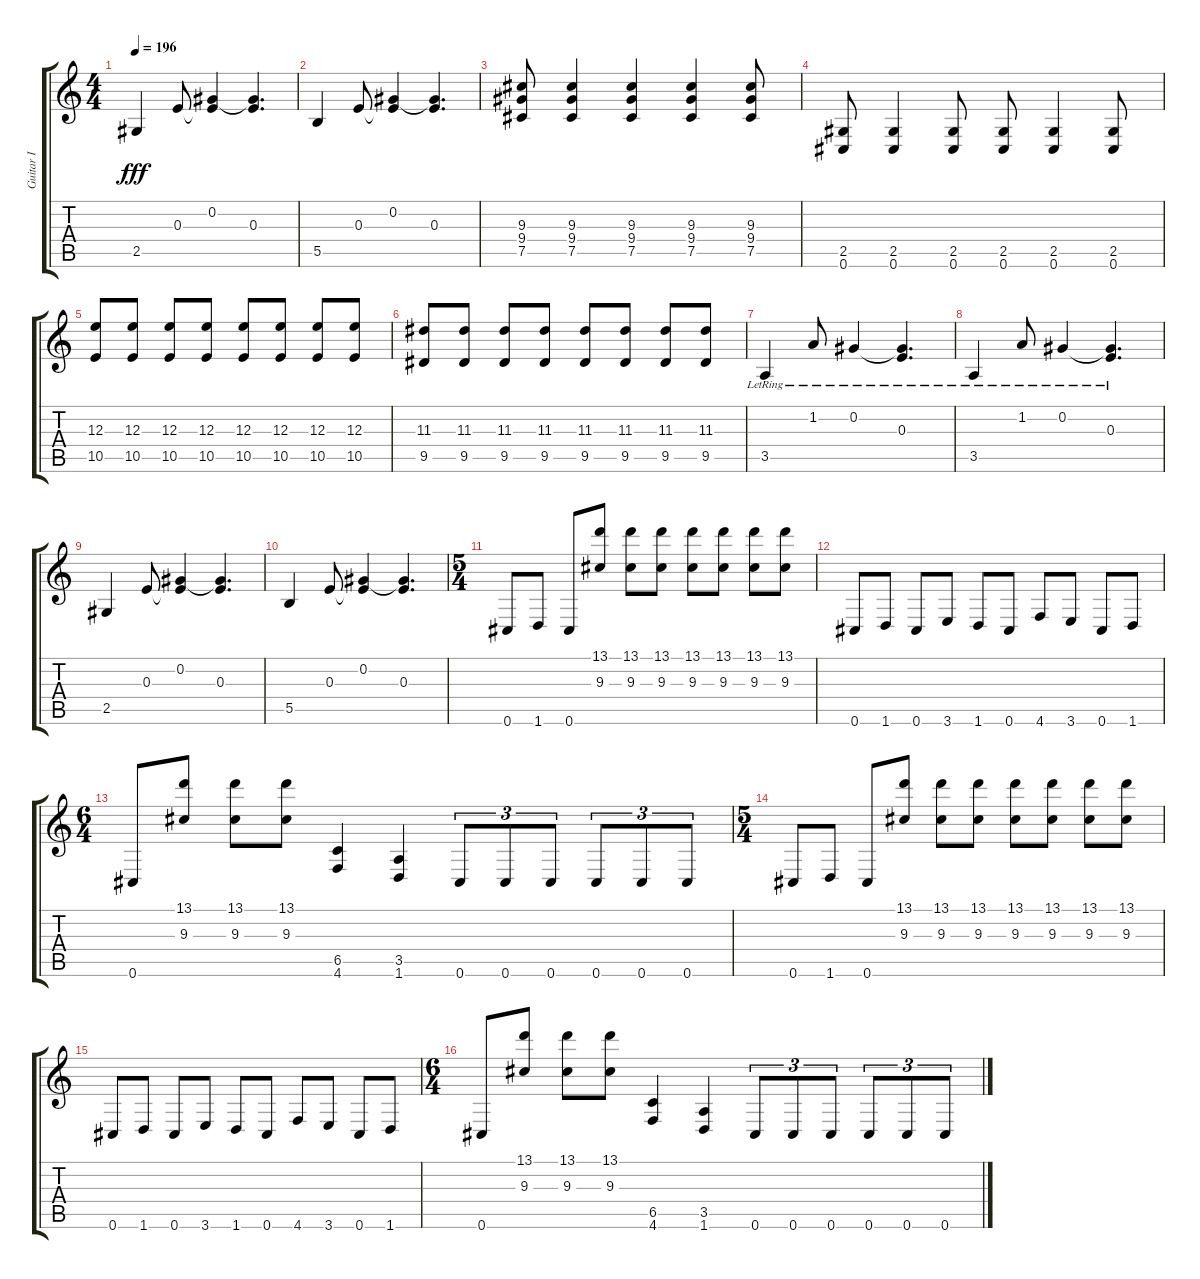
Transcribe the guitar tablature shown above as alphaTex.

\track ("Guitar I" "Guitar I") {instrument distortionguitar}
\staff {score tabs}
\tuning (Db4 Ab3 E3 B2 Gb2 Db2) {hide}
\ts (4 4)
\tempo 196
\clef g2
\ks c
2.5.4{dy fff} 0.3.8 (0.2 0.3{t}).4 (0.2{t} 0.3).4{d} |
5.5.4 0.3.8 (0.2 0.3{t}).4 (0.2{t} 0.3).4{d} |
(9.3 9.4 7.5).8 (9.3 9.4 7.5).4 (9.3 9.4 7.5).4 (9.3 9.4 7.5).4 (9.3 9.4 7.5).8 |
(2.5 0.6).8 (2.5 0.6).4 (2.5 0.6).8 (2.5 0.6).8 (2.5 0.6).4 (2.5 0.6).8 |
(12.3 10.5).8 (12.3 10.5).8 (12.3 10.5).8 (12.3 10.5).8 (12.3 10.5).8 (12.3 10.5).8 (12.3 10.5).8 (12.3 10.5).8 |
(11.3 9.5).8 (11.3 9.5).8 (11.3 9.5).8 (11.3 9.5).8 (11.3 9.5).8 (11.3 9.5).8 (11.3 9.5).8 (11.3 9.5).8 |
3.5{lr}.4 1.2{lr}.8 0.2{lr}.4 (0.2{t} 0.3{lr}).4{d} |
3.5{lr}.4 1.2{lr}.8 0.2{lr}.4 (0.2{t} 0.3{lr}).4{d} |
2.5.4 0.3.8 (0.2 0.3{t}).4 (0.2{t} 0.3).4{d} |
5.5.4 0.3.8 (0.2 0.3{t}).4 (0.2{t} 0.3).4{d} |
\ts (5 4)
0.6.8 1.6.8 0.6.8 (13.1 9.3).8 (13.1 9.3).8 (13.1 9.3).8 (13.1 9.3).8 (13.1 9.3).8 (13.1 9.3).8 (13.1 9.3).8 |
0.6.8 1.6.8 0.6.8 3.6.8 1.6.8 0.6.8 4.6.8 3.6.8 0.6.8 1.6.8 |
\ts (6 4)
0.6.8 (13.1 9.3).8 (13.1 9.3).8 (13.1 9.3).8 (6.5 4.6).4 (3.5 1.6).4 0.6.8{tu (3 2)} 0.6.8{tu (3 2)} 0.6.8{tu (3 2)} 0.6.8{tu (3 2)} 0.6.8{tu (3 2)} 0.6.8{tu (3 2)} |
\ts (5 4)
0.6.8 1.6.8 0.6.8 (13.1 9.3).8 (13.1 9.3).8 (13.1 9.3).8 (13.1 9.3).8 (13.1 9.3).8 (13.1 9.3).8 (13.1 9.3).8 |
0.6.8 1.6.8 0.6.8 3.6.8 1.6.8 0.6.8 4.6.8 3.6.8 0.6.8 1.6.8 |
\ts (6 4)
0.6.8 (13.1 9.3).8 (13.1 9.3).8 (13.1 9.3).8 (6.5 4.6).4 (3.5 1.6).4 0.6.8{tu (3 2)} 0.6.8{tu (3 2)} 0.6.8{tu (3 2)} 0.6.8{tu (3 2)} 0.6.8{tu (3 2)} 0.6.8{tu (3 2)}
